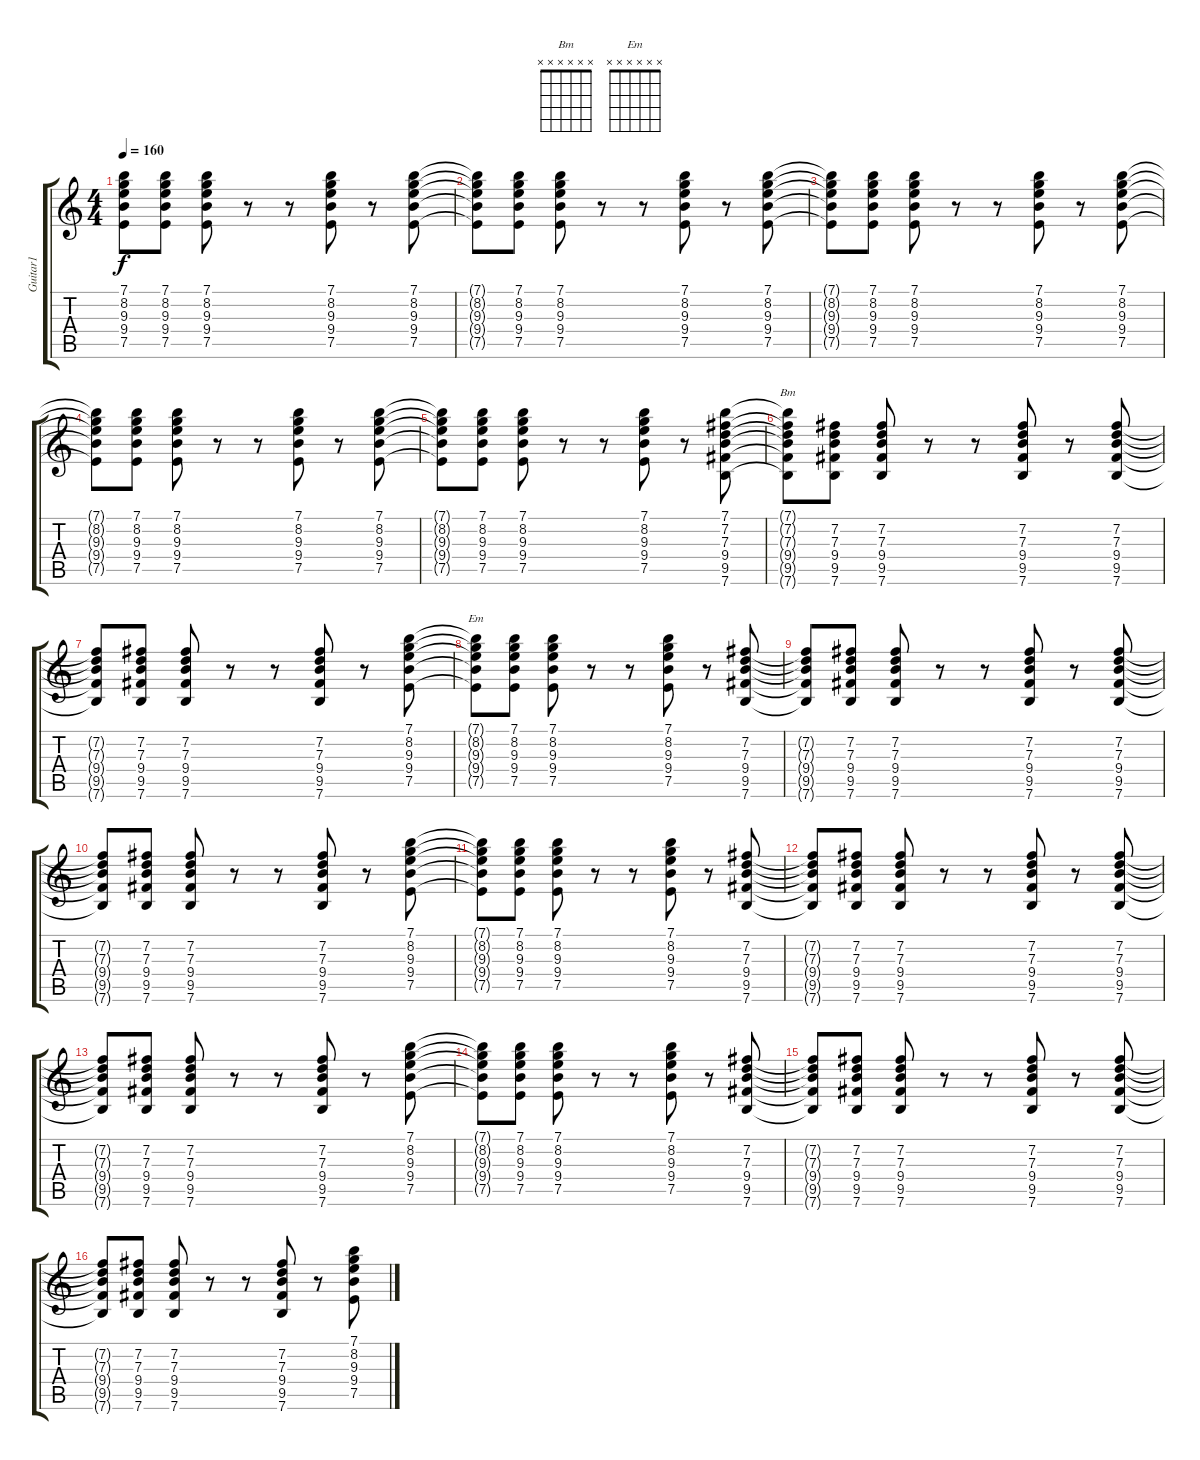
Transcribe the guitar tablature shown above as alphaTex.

\track ("Guitar1" "Guitar1") {instrument distortionguitar}
\staff {score tabs}
\tuning (E4 B3 G3 D3 A2 E2) {hide}
\chord ("Bm" x x x x x x)
\chord ("Em" x x x x x x)
\ts (4 4)
\tempo 160
\clef g2
\ks c
(7.1{t} 8.2{t} 9.3{t} 9.4{t} 7.5{t}).8{dy f} (7.1 8.2 9.3 9.4 7.5).8 (7.1 8.2 9.3 9.4 7.5).8 r.8 r.8 (7.1 8.2 9.3 9.4 7.5).8 r.8 (7.1 8.2 9.3 9.4 7.5).8 |
(7.1{t} 8.2{t} 9.3{t} 9.4{t} 7.5{t}).8 (7.1 8.2 9.3 9.4 7.5).8 (7.1 8.2 9.3 9.4 7.5).8 r.8 r.8 (7.1 8.2 9.3 9.4 7.5).8 r.8 (7.1 8.2 9.3 9.4 7.5).8 |
(7.1{t} 8.2{t} 9.3{t} 9.4{t} 7.5{t}).8 (7.1 8.2 9.3 9.4 7.5).8 (7.1 8.2 9.3 9.4 7.5).8 r.8 r.8 (7.1 8.2 9.3 9.4 7.5).8 r.8 (7.1 8.2 9.3 9.4 7.5).8 |
(7.1{t} 8.2{t} 9.3{t} 9.4{t} 7.5{t}).8 (7.1 8.2 9.3 9.4 7.5).8 (7.1 8.2 9.3 9.4 7.5).8 r.8 r.8 (7.1 8.2 9.3 9.4 7.5).8 r.8 (7.1 8.2 9.3 9.4 7.5).8 |
(7.1{t} 8.2{t} 9.3{t} 9.4{t} 7.5{t}).8 (7.1 8.2 9.3 9.4 7.5).8 (7.1 8.2 9.3 9.4 7.5).8 r.8 r.8 (7.1 8.2 9.3 9.4 7.5).8 r.8 (7.1 7.2 7.3 9.4 9.5 7.6).8 |
(7.1{t} 7.2{t} 7.3{t} 9.4{t} 9.5{t} 7.6{t}).8{ch "Bm"} (7.2 7.3 9.4 9.5 7.6).8 (7.2 7.3 9.4 9.5 7.6).8 r.8 r.8 (7.2 7.3 9.4 9.5 7.6).8 r.8 (7.2 7.3 9.4 9.5 7.6).8 |
(7.2{t} 7.3{t} 9.4{t} 9.5{t} 7.6{t}).8 (7.2 7.3 9.4 9.5 7.6).8 (7.2 7.3 9.4 9.5 7.6).8 r.8 r.8 (7.2 7.3 9.4 9.5 7.6).8 r.8 (7.1 8.2 9.3 9.4 7.5).8 |
(7.1{t} 8.2{t} 9.3{t} 9.4{t} 7.5{t}).8{ch "Em"} (7.1 8.2 9.3 9.4 7.5).8 (7.1 8.2 9.3 9.4 7.5).8 r.8 r.8 (7.1 8.2 9.3 9.4 7.5).8 r.8 (7.2 7.3 9.4 9.5 7.6).8 |
(7.2{t} 7.3{t} 9.4{t} 9.5{t} 7.6{t}).8 (7.2 7.3 9.4 9.5 7.6).8 (7.2 7.3 9.4 9.5 7.6).8 r.8 r.8 (7.2 7.3 9.4 9.5 7.6).8 r.8 (7.2 7.3 9.4 9.5 7.6).8 |
(7.2{t} 7.3{t} 9.4{t} 9.5{t} 7.6{t}).8 (7.2 7.3 9.4 9.5 7.6).8 (7.2 7.3 9.4 9.5 7.6).8 r.8 r.8 (7.2 7.3 9.4 9.5 7.6).8 r.8 (7.1 8.2 9.3 9.4 7.5).8 |
(7.1{t} 8.2{t} 9.3{t} 9.4{t} 7.5{t}).8 (7.1 8.2 9.3 9.4 7.5).8 (7.1 8.2 9.3 9.4 7.5).8 r.8 r.8 (7.1 8.2 9.3 9.4 7.5).8 r.8 (7.2 7.3 9.4 9.5 7.6).8 |
(7.2{t} 7.3{t} 9.4{t} 9.5{t} 7.6{t}).8 (7.2 7.3 9.4 9.5 7.6).8 (7.2 7.3 9.4 9.5 7.6).8 r.8 r.8 (7.2 7.3 9.4 9.5 7.6).8 r.8 (7.2 7.3 9.4 9.5 7.6).8 |
(7.2{t} 7.3{t} 9.4{t} 9.5{t} 7.6{t}).8 (7.2 7.3 9.4 9.5 7.6).8 (7.2 7.3 9.4 9.5 7.6).8 r.8 r.8 (7.2 7.3 9.4 9.5 7.6).8 r.8 (7.1 8.2 9.3 9.4 7.5).8 |
(7.1{t} 8.2{t} 9.3{t} 9.4{t} 7.5{t}).8 (7.1 8.2 9.3 9.4 7.5).8 (7.1 8.2 9.3 9.4 7.5).8 r.8 r.8 (7.1 8.2 9.3 9.4 7.5).8 r.8 (7.2 7.3 9.4 9.5 7.6).8 |
(7.2{t} 7.3{t} 9.4{t} 9.5{t} 7.6{t}).8 (7.2 7.3 9.4 9.5 7.6).8 (7.2 7.3 9.4 9.5 7.6).8 r.8 r.8 (7.2 7.3 9.4 9.5 7.6).8 r.8 (7.2 7.3 9.4 9.5 7.6).8 |
(7.2{t} 7.3{t} 9.4{t} 9.5{t} 7.6{t}).8 (7.2 7.3 9.4 9.5 7.6).8 (7.2 7.3 9.4 9.5 7.6).8 r.8 r.8 (7.2 7.3 9.4 9.5 7.6).8 r.8 (7.1 8.2 9.3 9.4 7.5).8
